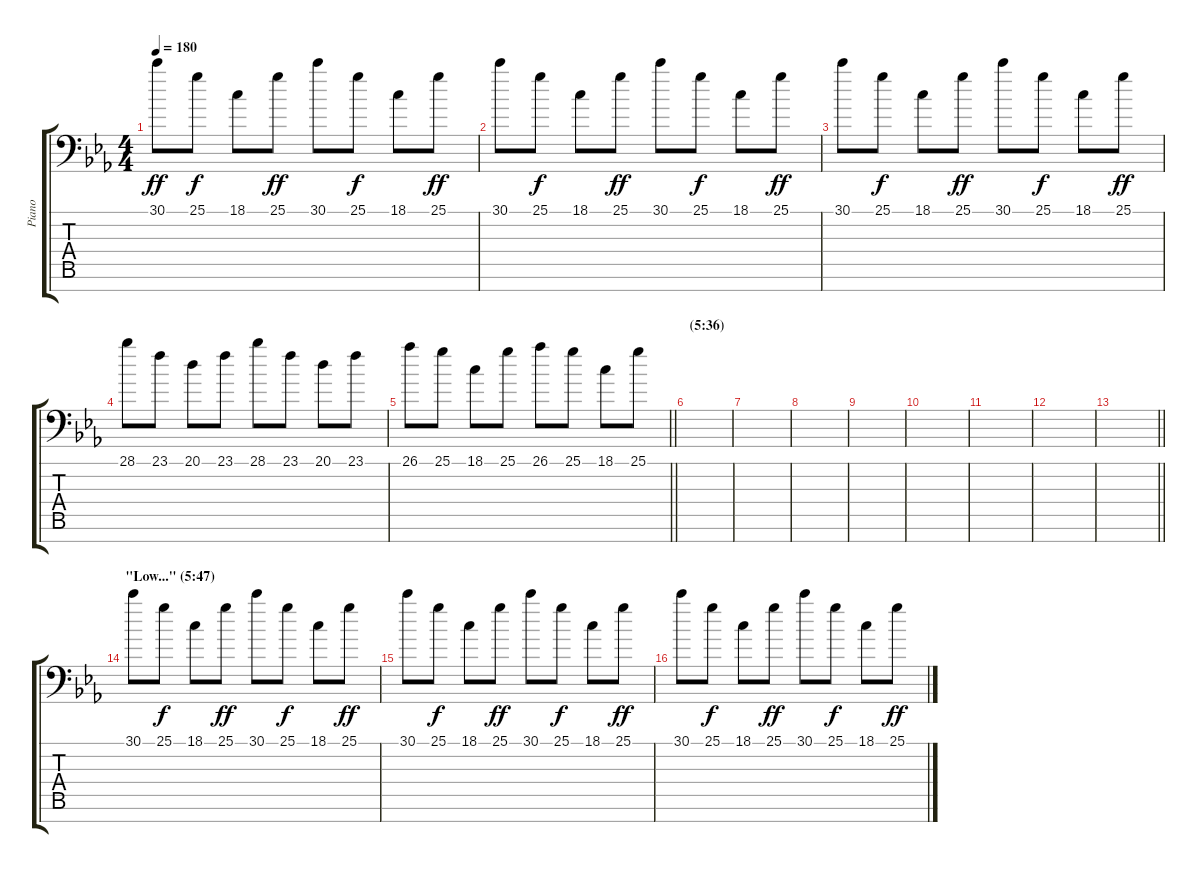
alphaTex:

\track ("Piano" "Piano") {instrument acousticgrandpiano}
\staff {score tabs}
\tuning (Gb3 Bb2 Gb2 Db2 Ab1 Eb1 Bb0) {hide}
\ts (4 4)
\tempo 180
\clef f4
\ks eb
30.1.8{dy ff} 25.1.8{dy f} 18.1.8 25.1.8{dy ff} 30.1.8 25.1.8{dy f} 18.1.8 25.1.8{dy ff} |
30.1.8 25.1.8{dy f} 18.1.8 25.1.8{dy ff} 30.1.8 25.1.8{dy f} 18.1.8 25.1.8{dy ff} |
30.1.8 25.1.8{dy f} 18.1.8 25.1.8{dy ff} 30.1.8 25.1.8{dy f} 18.1.8 25.1.8{dy ff} |
28.1.8 23.1.8 20.1.8 23.1.8 28.1.8 23.1.8 20.1.8 23.1.8 |
\barLineRight lightlight
26.1.8 25.1.8 18.1.8 25.1.8 26.1.8 25.1.8 18.1.8 25.1.8 |
\section ("" "(5:36)")
|
|
|
|
|
|
|
\barLineRight lightlight
|
\section ("" "\"Low...\" (5:47)")
30.1.8{volume 9 instrument harpsichord} 25.1.8{dy f} 18.1.8 25.1.8{dy ff} 30.1.8 25.1.8{dy f} 18.1.8 25.1.8{dy ff} |
30.1.8 25.1.8{dy f} 18.1.8 25.1.8{dy ff} 30.1.8 25.1.8{dy f} 18.1.8 25.1.8{dy ff} |
30.1.8 25.1.8{dy f} 18.1.8 25.1.8{dy ff} 30.1.8 25.1.8{dy f} 18.1.8 25.1.8{dy ff}
